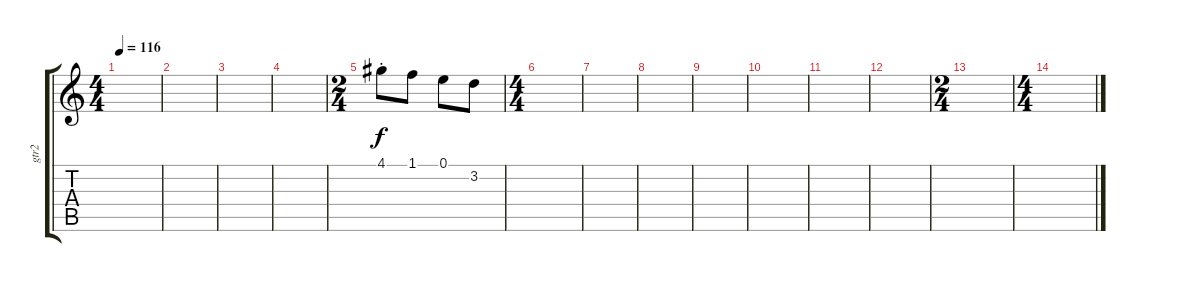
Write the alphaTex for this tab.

\track ("gtr2" "gtr2") {instrument acousticguitarsteel}
\staff {score tabs}
\tuning (E4 B3 G3 D3 A2 E2) {hide}
\ts (4 4)
\tempo 116
\clef g2
\ks c
|
|
|
|
\ts (2 4)
4.1{st}.8 1.1.8 0.1.8 3.2.8 |
\ts (4 4)
|
|
|
|
|
|
|
\ts (2 4)
|
\ts (4 4)
